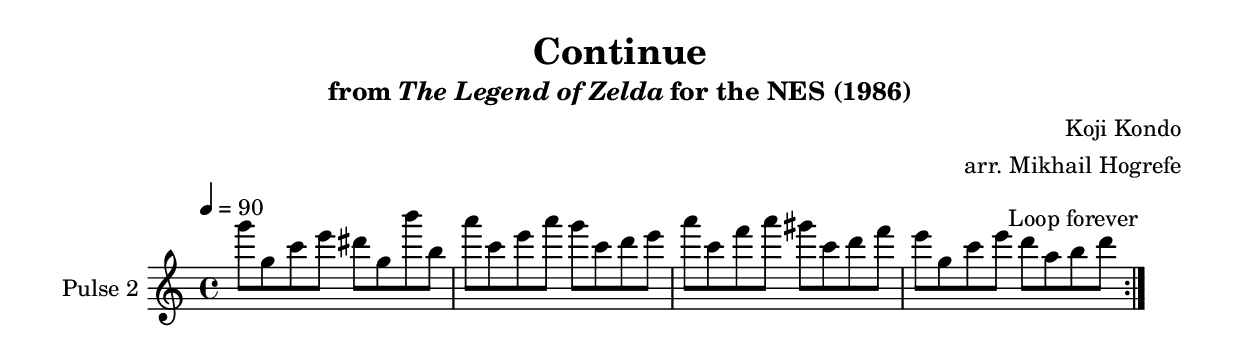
\version "2.22.0"

\book {
    \header {
        title = "Continue"
        subtitle = \markup { "from" {\italic "The Legend of Zelda"} "for the NES (1986)" }
        composer = "Koji Kondo"
        arranger = "arr. Mikhail Hogrefe"
    }

    \score {
        {
            \new StaffGroup <<
                \new Staff \relative c'''' {
                    \set Staff.instrumentName = "Pulse 2"
                    \set Staff.shortInstrumentName = "P.2"
\tempo 4 = 90
                    \repeat volta 2 {
g8 g, c e dis g, b' b, |
a'8 c, e a g c, d e |
a8 c, f a gis c, d f |
e8 g, c e d a b d |
                    }
\once \override Score.RehearsalMark.self-alignment-X = #RIGHT
\mark \markup { \fontsize #-2 "Loop forever" }
                }
            >>
        }
        \layout {
            \context {
                \Staff
                \RemoveEmptyStaves
            }
            \context {
                \DrumStaff
                \RemoveEmptyStaves
            }
        }
    }
}
